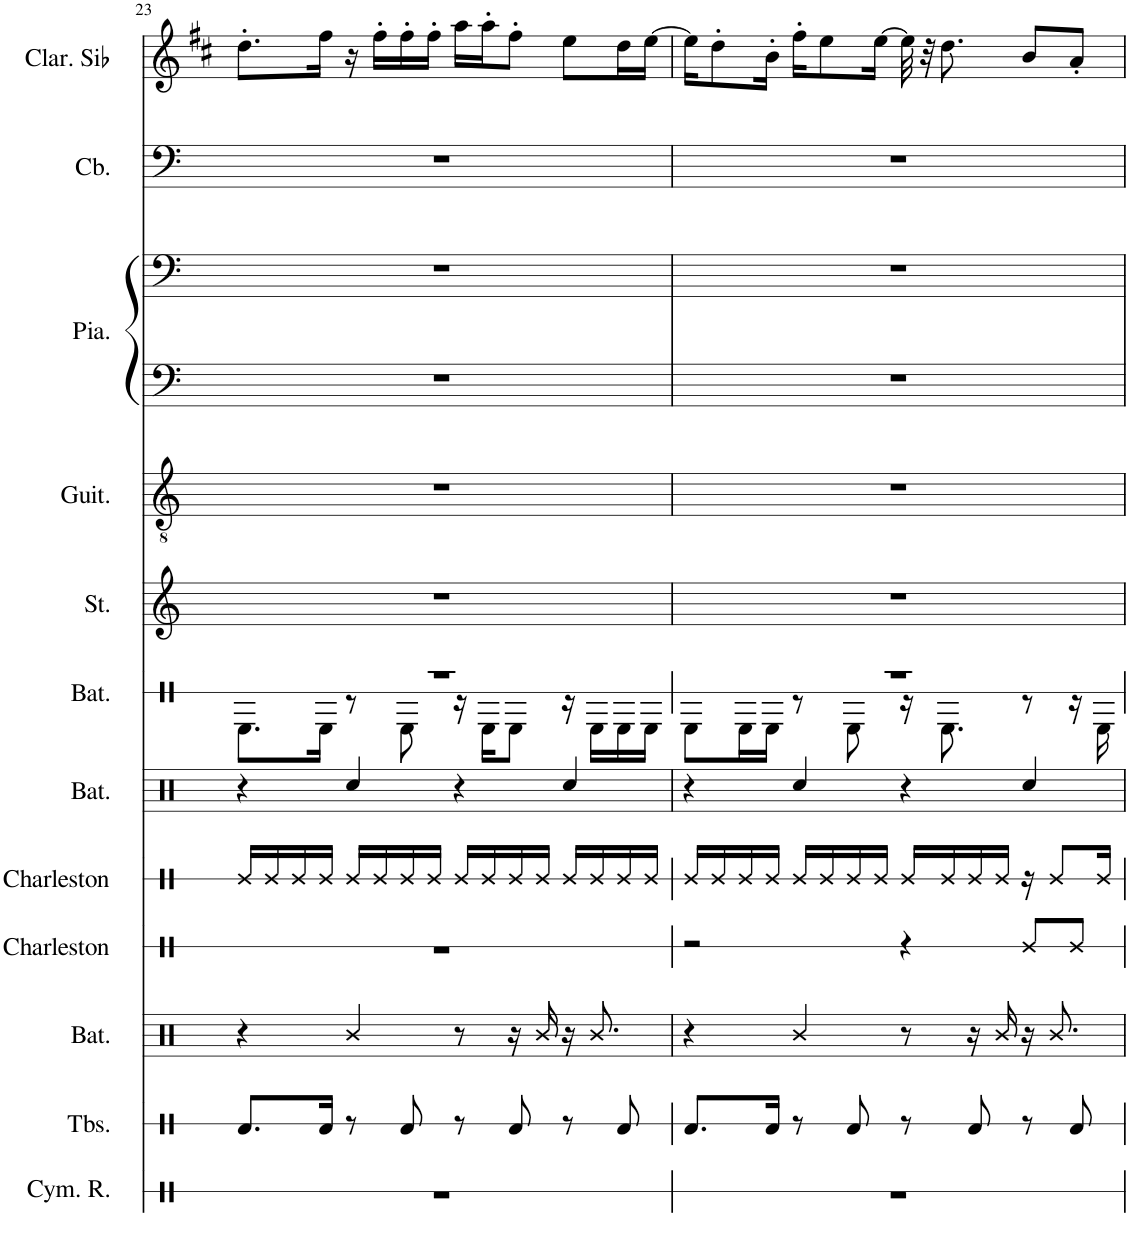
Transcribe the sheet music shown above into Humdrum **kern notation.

**kern	**kern	**kern	**kern	**kern	**kern	**kern	**kern	**kern	**kern	**kern	**kern	**kern
*part12	*part11	*part10	*part9	*part8	*part7	*part6	*part5	*part4	*part3	*part3	*part2	*part1
*staff13	*staff12	*staff11	*staff10	*staff9	*staff8	*staff7	*staff6	*staff5	*staff4	*staff3	*staff2	*staff1
*I"Cymbale ride	*I"Tablas	*I"Batterie	*I"Charleston	*I"Charleston	*I"Batterie	*I"Batterie	*I"Cordes, String Ensemble 2	*I"Guitare classique, Acoustic Guitar (nylon)	*I"Piano, Acoustic Grand Piano	*	*I"Contrebasse, Acoustic Bass	*I"Clarinette en Sib
*I'Cym. R.	*I'Tbs.	*I'Bat.	*I'Charleston	*I'Charleston	*I'Bat.	*I'Bat.	*I'St.	*I'Guit.	*I'Pia.	*	*I'Cb.	*I'Clar. Sib
!!LO:PB:g=z
*clefX	*clefX	*clefX	*clefX	*clefX	*clefX	*clefX	*clefG2	*clefGv2	*clefG2	*clefG2	*clefF4	*clefG2
*	*	*	*	*	*	*	*	*	*	*	*Trd7c12	*Trd1c2
*k[]	*k[]	*k[]	*k[]	*k[]	*k[]	*k[]	*k[]	*k[]	*k[]	*k[]	*k[]	*k[f#c#]
*M4/4	*M4/4	*M4/4	*M4/4	*M4/4	*M4/4	*M4/4	*M4/4	*M4/4	*M4/4	*M4/4	*M4/4	*M4/4
=23	=23	=23	=23	=23	=23	=23	=23	=23	=23	=23	=23	=23
*	*	*	*	*	*	*^	*	*	*	*	*	*
1r	8.Rd/L	4r	1r	16Re/LL	4r	1r	8.RE\L	1r	1r	1r	1r	1r	8.dd'\L
.	.	.	.	16Re/	.	.	.	.	.	.	.	.	.
.	.	.	.	16Re/	.	.	.	.	.	.	.	.	.
.	16Rd/Jk	.	.	16Re/JJ	.	.	16RE\Jk	.	.	.	.	.	16ff#\Jk
.	8r	4R/	.	16Re/LL	4Rcc/	.	8r	.	.	.	.	.	16r
.	.	.	.	16Re/	.	.	.	.	.	.	.	.	16ff#'\LL
.	8Rd/	.	.	16Re/	.	.	8RE\	.	.	.	.	.	16ff#'\
.	.	.	.	16Re/JJ	.	.	.	.	.	.	.	.	16ff#'\JJ
.	8r	8r	.	16Re/LL	4r	.	16r	.	.	.	.	.	16aa\LL
.	.	.	.	16Re/	.	.	16RE\KL	.	.	.	.	.	16aa'\J
.	8Rd/	16r	.	16Re/	.	.	8RE\J	.	.	.	.	.	8ff#'\J
.	.	16R/	.	16Re/JJ	.	.	.	.	.	.	.	.	.
.	8r	16r	.	16Re/LL	4Rcc/	.	16r	.	.	.	.	.	8ee\L
.	.	8.R/	.	16Re/	.	.	16RE\LL	.	.	.	.	.	.
.	8Rd/	.	.	16Re/	.	.	16RE\	.	.	.	.	.	16dd\L
.	.	.	.	16Re/JJ	.	.	16RE\JJ	.	.	.	.	.	[16ee\JJ
=24	=24	=24	=24	=24	=24	=24	=24	=24	=24	=24	=24	=24	=24
1r	8.Rd/L	4r	2r	16Re/LL	4r	1r	8RE\L	1r	1r	1r	1r	1r	16ee\KL]
.	.	.	.	16Re/	.	.	.	.	.	.	.	.	8dd'\
.	.	.	.	16Re/	.	.	16RE\L	.	.	.	.	.	.
.	16Rd/Jk	.	.	16Re/JJ	.	.	16RE\JJ	.	.	.	.	.	16b'\Jk
.	8r	4R/	.	16Re/LL	4Rcc/	.	8r	.	.	.	.	.	16ff#'\KL
.	.	.	.	16Re/	.	.	.	.	.	.	.	.	8ee\
.	8Rd/	.	.	16Re/	.	.	8RE\	.	.	.	.	.	.
.	.	.	.	16Re/JJ	.	.	.	.	.	.	.	.	[16ee\Jk
.	8r	8r	4r	16Re/LL	4r	.	16r	.	.	.	.	.	32ee\]
.	.	.	.	.	.	.	.	.	.	.	.	.	32r
.	.	.	.	16Re/	.	.	8.RE\	.	.	.	.	.	8.dd\
.	8Rd/	16r	.	16Re/	.	.	.	.	.	.	.	.	.
.	.	16R/	.	16Re/JJ	.	.	.	.	.	.	.	.	.
.	8r	16r	8Re/L	16r	4Rcc/	.	8r	.	.	.	.	.	8b/L
.	.	8.R/	.	8Re/L	.	.	.	.	.	.	.	.	.
.	8Rd/	.	8Re/J	.	.	.	16r	.	.	.	.	.	8a'/J
.	.	.	.	16Re/Jk	.	.	16RE\	.	.	.	.	.	.
*	*	*	*	*	*	*v	*v	*	*	*	*	*	*
=	=	=	=	=	=	=	=	=	=	=	=	=
*-	*-	*-	*-	*-	*-	*-	*-	*-	*-	*-	*-	*-
